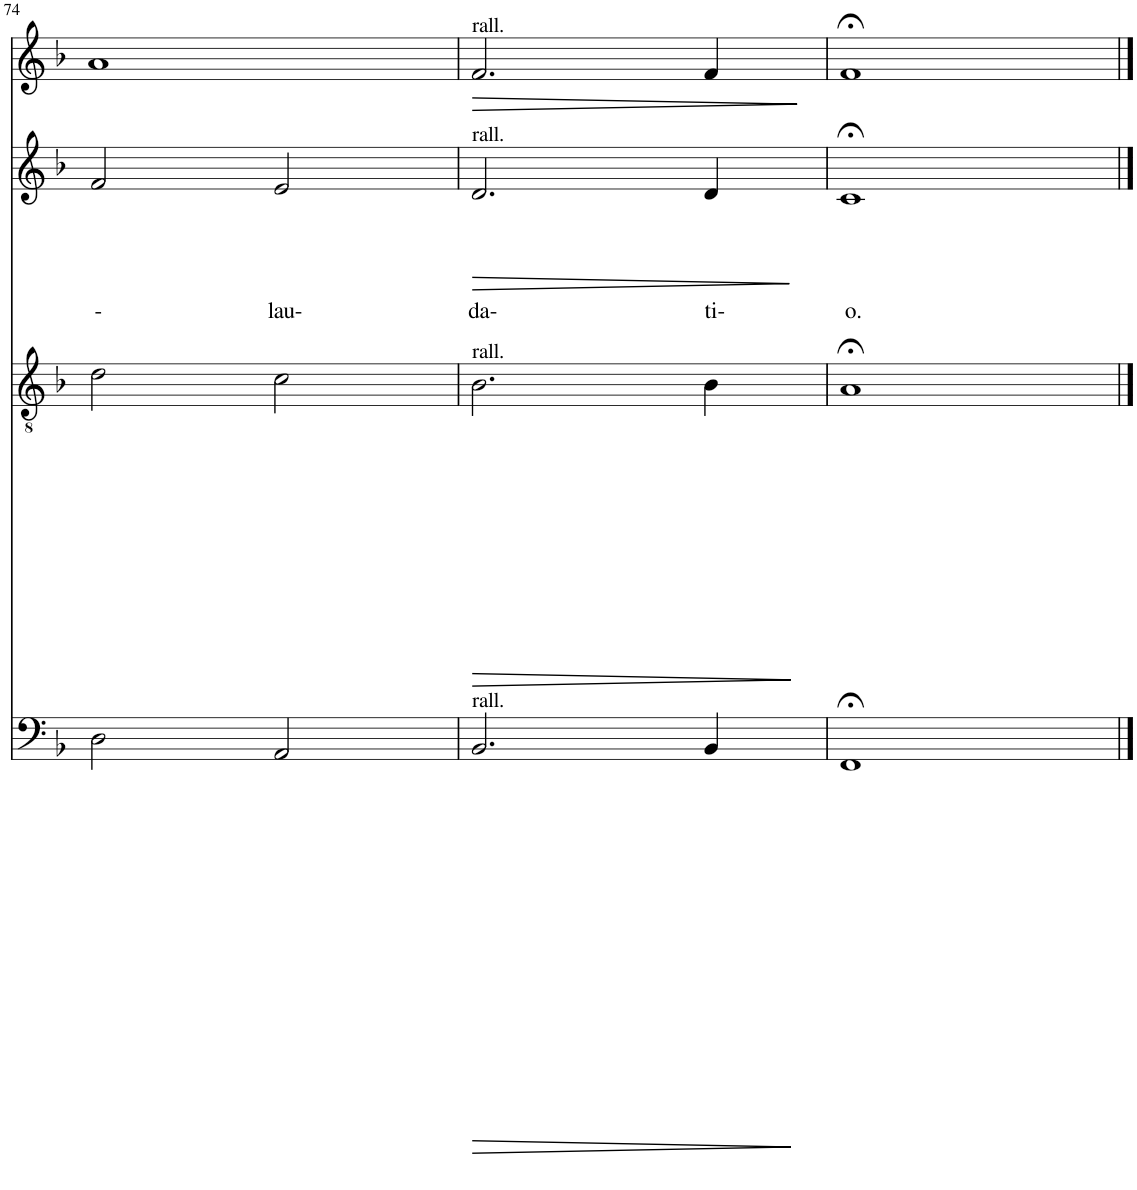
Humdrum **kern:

**kern	**dynam	**kern	**dynam	**kern	**text	**text	**dynam	**kern	**dynam
*part4	*part4	*part3	*part3	*part2	*part2	*part2	*part2	*part1	*part1
*staff4	*staff4	*staff3	*staff3	*staff2	*staff2	*staff2	*staff2	*staff1	*staff1
*I"Bass	*	*I"Tenor	*	*I"Alto	*	*	*	*I"Soprano	*
!!LO:PB:g=z
*clefF4	*	*clefGv2	*	*clefG2	*	*	*	*clefG2	*
*k[b-]	*	*k[b-]	*	*k[b-]	*	*	*	*k[b-]	*
*M4/4	*	*M4/4	*	*M4/4	*	*	*	*M4/4	*
*met(c|)	*	*met(c|)	*	*met(c|)	*	*	*	*met(c|)	*
=74	=74	=74	=74	=74	=74	=74	=74	=74	=74
!	!	!	!	!	!	!LO:LY:b	!	!	!
2D\	.	2d\	.	2f/	.	-	.	1a	.
!	!	!	!	!	!	!LO:LY:b	!	!	!
2AA/	.	2c\	.	2e/	.	lau-	.	.	.
=75	=75	=75	=75	=75	=75	=75	=75	=75	=75
!	!	!	!	!	!	!	!	!LO:TX:a:t=rall.	!
!	!	!	!	!LO:TX:a:t=rall.	!	!	!	!	!
!	!	!LO:TX:a:t=rall.	!	!	!	!	!	!	!
!LO:TX:a:t=rall.	!	!	!	!	!	!	!	!	!
!	!LO:HP:b	!	!LO:HP:b	!	!	!LO:LY:b	!LO:HP:b	!	!LO:HP:b
2.BB-/	>	2.B-\	>	2.d/	.	da-	>	2.f/	>
!	!	!	!	!	!	!LO:LY:b	!	!	!
4BB-/	.	4B-\	.	4d/	.	ti-	.	4f/	.
.	]	.	]	.	.	.	]	.	]
=76	=76	=76	=76	=76	=76	=76	=76	=76	=76
!	!	!	!	!	!	!LO:LY:b	!	!	!
1FF;<	.	1A;<	.	1c;<	.	o.	.	1f;<	.
==	==	==	==	==	==	==	==	==	==
*-	*-	*-	*-	*-	*-	*-	*-	*-	*-
